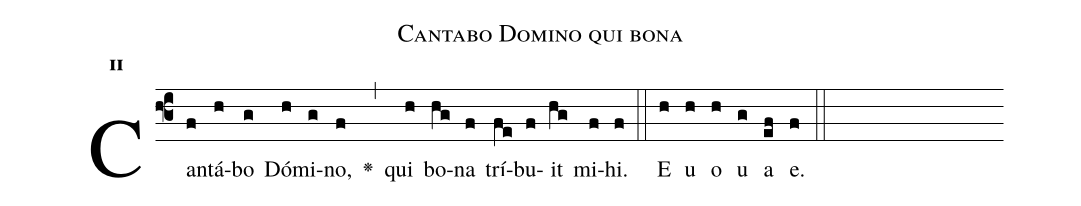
name:Cantabo Domino qui bona;
office-part:Antiphona;
mode:2;
%%
initial-style: 1;
name: Cantabo Domino qui bona;
book: Antiphonae & Responsoria/Tomus III, p. 14;
occasion: Psalterium Hebdomada I Feria III;
office-part: Hora media Ant 2;
user-notes: ;
commentary: ;
annotation: 2d;
centering-scheme: english;
fontsize: 12;
font: OFLSortsMillGoudy;
height: 11;
width: 4.5;
%%
(f3)Can(f)tá(h)bo(g) Dó(h)mi(g)no,(f) <v>\greheightstar</v>(,) qui(h) bo(hg)na(f) trí(fe)bu(f)it(hg) mi(f)hi.(f) (::)
E(h) u(h) o(h) u(g) a(ef) e.(f) (::)
